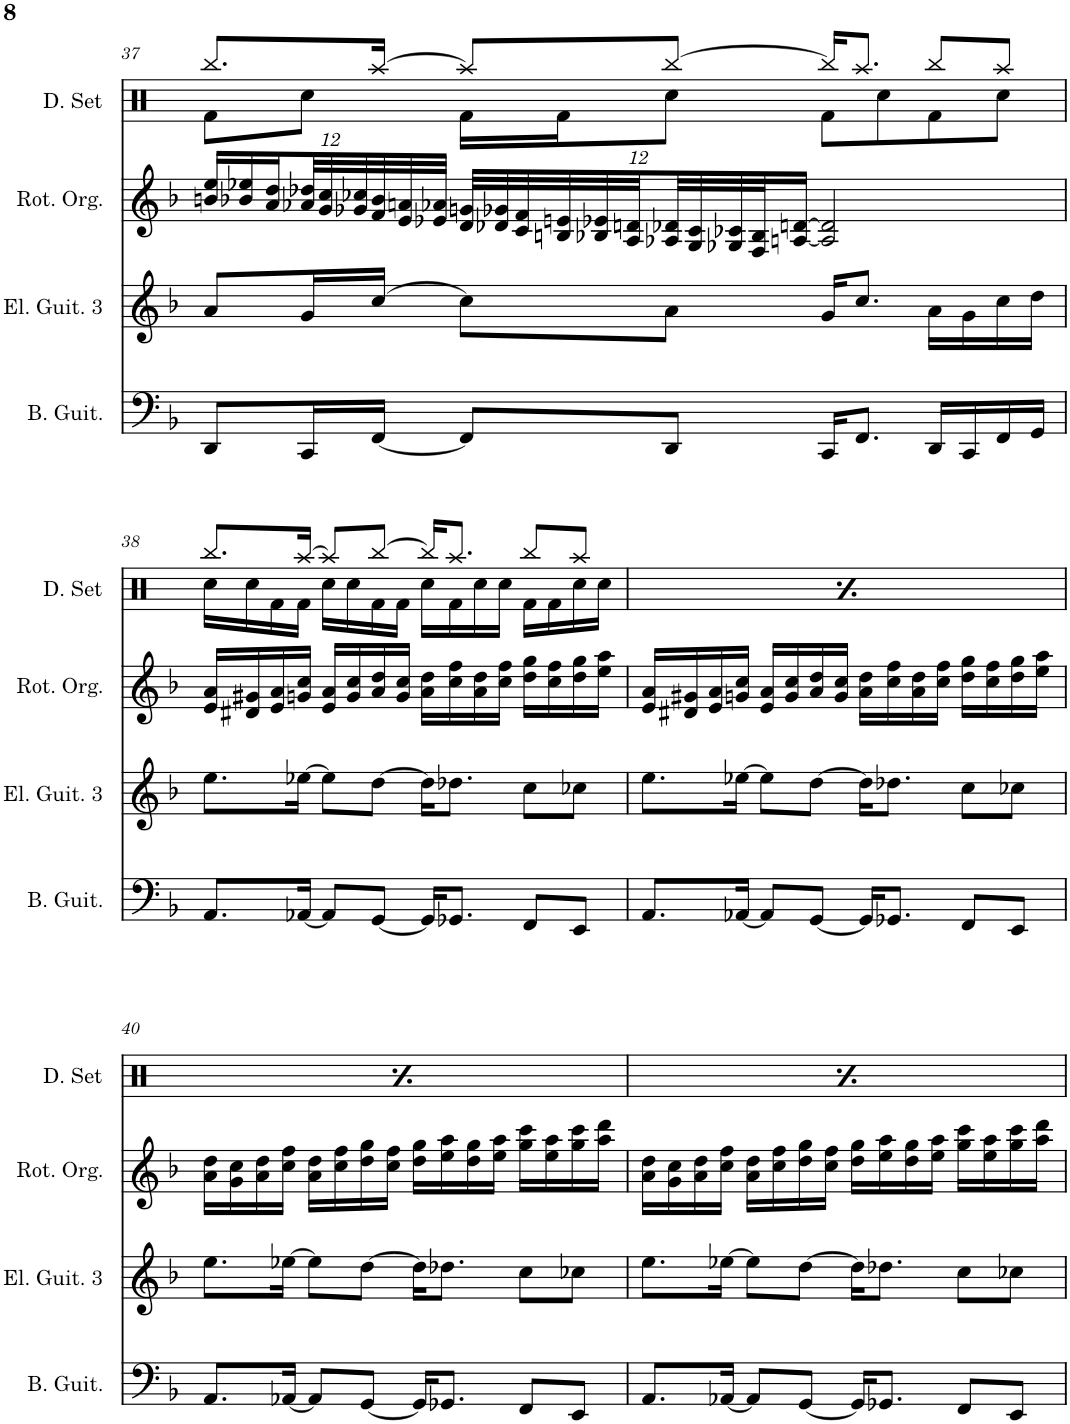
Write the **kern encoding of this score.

**kern	**kern	**kern	**kern
*part4	*part3	*part2	*part1
*staff4	*staff3	*staff2	*staff1
*I"Bass Guitar	*I"Electric Guitar 3	*I"Rotary Organ	*I"Horn
*I'B. Guit.	*I'El. Guit. 3	*I'Rot. Org.	*I'Hn.
!!LO:PB:g=z
*clefF4	*clefG2	*clefG2	*clefF4
*	*	*Trd-7c-12	*Trd4c7
*k[b-]	*k[b-]	*k[b-]	*k[b-]
*M4/4	*M4/4	*M4/4	*M4/4
*met(c)	*met(c)	*met(c)	*met(c)
*	*	*Xbrackettup	*
=37	=37	=37	=37
8DD/L	8a/L	24bn/ 24ee/LL	1r
.	.	24b-X/ 24ee-X/	.
.	.	24a/ 24dd/	.
16CC/L	16g/L	48a-X/ 48dd-X/L	.
.	.	48g/ 48cc/	.
.	.	48g-X/ 48cc-X/	.
[16FF/JJ	[16cc/JJ	48f/ 48b-/	.
.	.	48e/ 48an/	.
.	.	48e-X/ 48a-X/JJJ	.
8FF/L]	8cc\L]	48d/ 48gn/LLL	.
.	.	48d-X/ 48g-X/	.
.	.	48c/ 48f/	.
.	.	48Bn/ 48en/	.
.	.	48B-X/ 48e-X/	.
.	.	48A/ 48dn/	.
8DD/J	8a\J	48A-X/ 48d-X/	.
.	.	48G/ 48c/	.
.	.	48G-X/ 48c-X/	.
.	.	48F/ 48B-/J	.
.	.	[24An/ [24dn/JJ	.
16CC/KL	16g/KL	2A/] 2d/]	.
8.FF/J	8.cc/J	.	.
16DD/LL	16a\LL	.	.
16CC/	16g\	.	.
16FF/	16cc\	.	.
16GG/JJ	16dd\JJ	.	.
!!LO:LB:g=z
=38	=38	=38	=38
8.AA/L	8.ee\L	16e/ 16a/LL	1r
.	.	16d#X/ 16g#X/	.
.	.	16e/ 16a/	.
[16AA-X/Jk	[16ee-X\Jk	16gn/ 16cc/JJ	.
8AA-/L]	8ee-\L]	16e/ 16a/LL	.
.	.	16g/ 16cc/	.
[8GG/J	[8dd\J	16a/ 16dd/	.
.	.	16g/ 16cc/JJ	.
16GG/KL]	16dd\KL]	16a\ 16dd\LL	.
8.GG-X/J	8.dd-X\J	16cc\ 16ff\	.
.	.	16a\ 16dd\	.
.	.	16cc\ 16ff\JJ	.
8FF/L	8cc\L	16dd\ 16gg\LL	.
.	.	16cc\ 16ff\	.
8EE/J	8cc-X\J	16dd\ 16gg\	.
.	.	16ee\ 16aa\JJ	.
=39	=39	=39	=39
8.AA/L	8.ee\L	16e/ 16a/LL	1r
.	.	16d#X/ 16g#X/	.
.	.	16e/ 16a/	.
[16AA-X/Jk	[16ee-X\Jk	16gn/ 16cc/JJ	.
8AA-/L]	8ee-\L]	16e/ 16a/LL	.
.	.	16g/ 16cc/	.
[8GG/J	[8dd\J	16a/ 16dd/	.
.	.	16g/ 16cc/JJ	.
16GG/KL]	16dd\KL]	16a\ 16dd\LL	.
8.GG-X/J	8.dd-X\J	16cc\ 16ff\	.
.	.	16a\ 16dd\	.
.	.	16cc\ 16ff\JJ	.
8FF/L	8cc\L	16dd\ 16gg\LL	.
.	.	16cc\ 16ff\	.
8EE/J	8cc-X\J	16dd\ 16gg\	.
.	.	16ee\ 16aa\JJ	.
!!LO:LB:g=z
=40	=40	=40	=40
8.AA/L	8.ee\L	16a\ 16dd\LL	1r
.	.	16g\ 16cc\	.
.	.	16a\ 16dd\	.
[16AA-X/Jk	[16ee-X\Jk	16cc\ 16ff\JJ	.
8AA-/L]	8ee-\L]	16a\ 16dd\LL	.
.	.	16cc\ 16ff\	.
[8GG/J	[8dd\J	16dd\ 16gg\	.
.	.	16cc\ 16ff\JJ	.
16GG/KL]	16dd\KL]	16dd\ 16gg\LL	.
8.GG-X/J	8.dd-X\J	16ee\ 16aa\	.
.	.	16dd\ 16gg\	.
.	.	16ee\ 16aa\JJ	.
8FF/L	8cc\L	16gg\ 16ccc\LL	.
.	.	16ee\ 16aa\	.
8EE/J	8cc-X\J	16gg\ 16ccc\	.
.	.	16aa\ 16ddd\JJ	.
=41	=41	=41	=41
8.AA/L	8.ee\L	16a\ 16dd\LL	1r
.	.	16g\ 16cc\	.
.	.	16a\ 16dd\	.
[16AA-X/Jk	[16ee-X\Jk	16cc\ 16ff\JJ	.
8AA-/L]	8ee-\L]	16a\ 16dd\LL	.
.	.	16cc\ 16ff\	.
[8GG/J	[8dd\J	16dd\ 16gg\	.
.	.	16cc\ 16ff\JJ	.
16GG/KL]	16dd\KL]	16dd\ 16gg\LL	.
8.GG-X/J	8.dd-X\J	16ee\ 16aa\	.
.	.	16dd\ 16gg\	.
.	.	16ee\ 16aa\JJ	.
8FF/L	8cc\L	16gg\ 16ccc\LL	.
.	.	16ee\ 16aa\	.
8EE/J	8cc-X\J	16gg\ 16ccc\	.
.	.	16aa\ 16ddd\JJ	.
=	=	=	=
*-	*-	*-	*-
